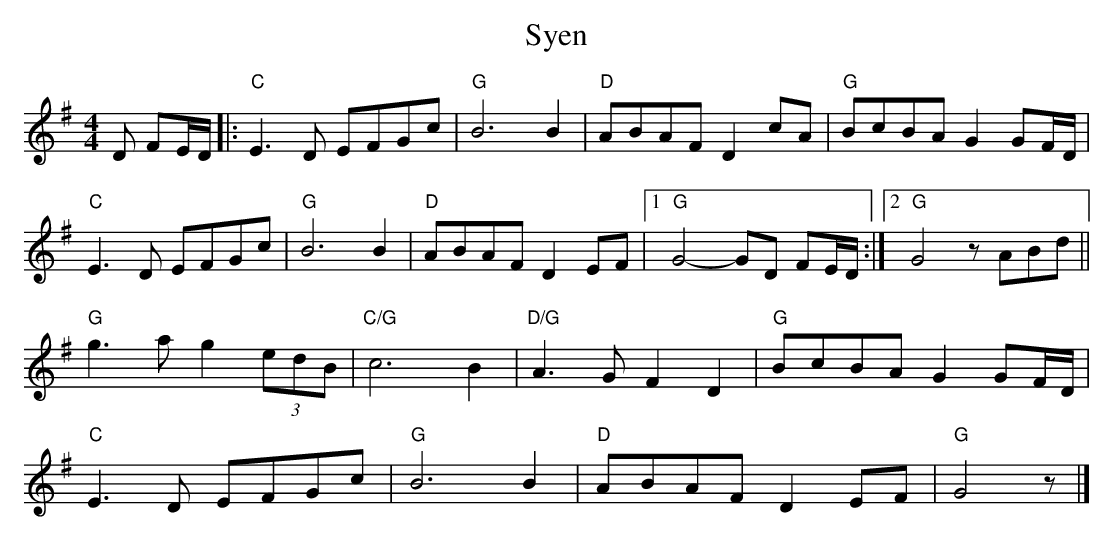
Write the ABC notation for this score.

X:1
T:Syen
M:4/4
L:1/8
K:G
D FE/D/|:"C"E3 D EFGc|"G"B6 B2|"D"ABAF D2 cA|"G"BcBA G2 GF/D/|
"C"E3 D EFGc|"G"B6 B2|"D"ABAF D2 EF|1 "G"G4- GD FE/D/:|2 "G"G4 zABd||
"G"g3 a g2 (3edB|"C/G"c6 B2|"D/G"A3 G F2 D2|"G"BcBA G2 GF/D/|
"C"E3 D EFGc|"G"B6 B2|"D"ABAF D2 EF|"G"G4 z|]
